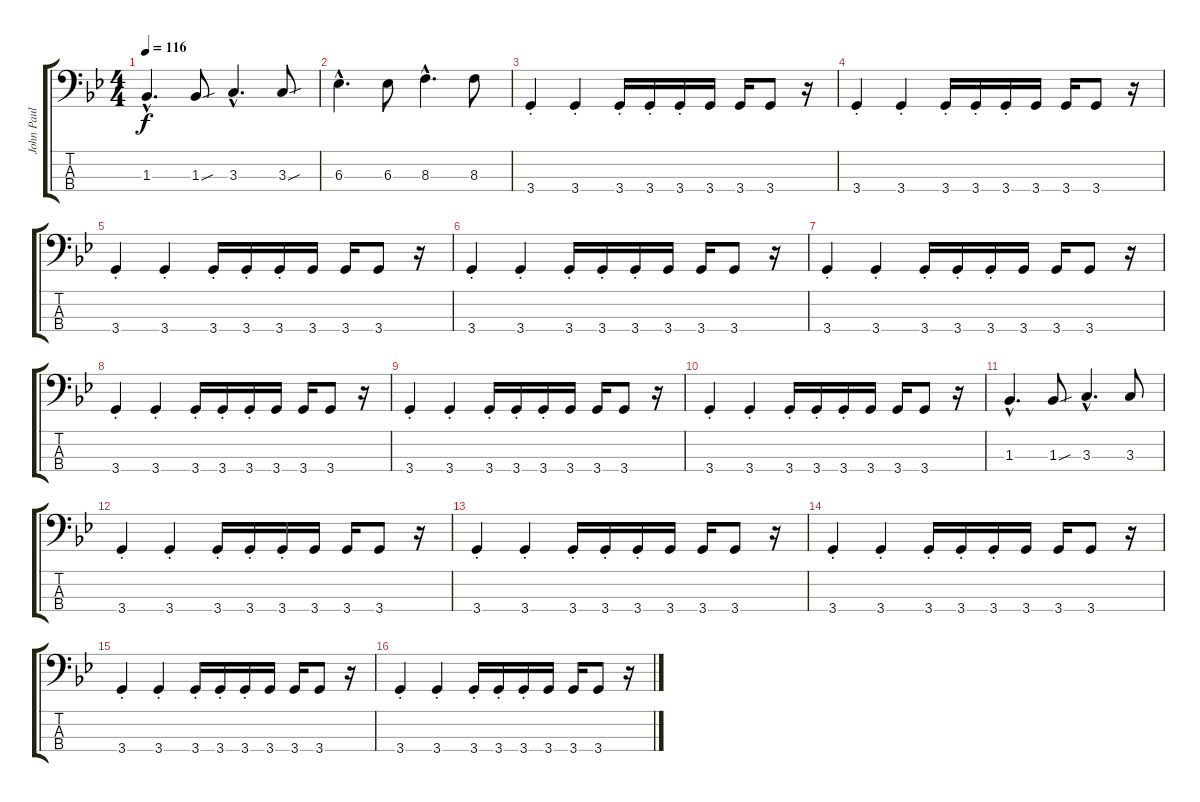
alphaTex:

\track ("John Paul Jones" "John Paul ") {instrument electricbassfinger}
\staff {score tabs}
\tuning (G2 D2 A1 E1) {hide}
\ts (4 4)
\tempo 116
\clef f4
\ks bb
1.3{hac}.4{d dy f} 1.3{sou}.8 3.3{hac}.4{d} 3.3{sou}.8 |
6.3{hac}.4{d} 6.3.8 8.3{hac}.4{d} 8.3.8 |
3.4{st}.4 3.4{st}.4 3.4{st}.16 3.4{st}.16 3.4{st}.16 3.4.16 3.4.16 3.4.8 r.16 |
3.4{st}.4 3.4{st}.4 3.4{st}.16 3.4{st}.16 3.4{st}.16 3.4.16 3.4.16 3.4.8 r.16 |
3.4{st}.4 3.4{st}.4 3.4{st}.16 3.4{st}.16 3.4{st}.16 3.4.16 3.4.16 3.4.8 r.16 |
3.4{st}.4 3.4{st}.4 3.4{st}.16 3.4{st}.16 3.4{st}.16 3.4.16 3.4.16 3.4.8 r.16 |
3.4{st}.4 3.4{st}.4 3.4{st}.16 3.4{st}.16 3.4{st}.16 3.4.16 3.4.16 3.4.8 r.16 |
3.4{st}.4 3.4{st}.4 3.4{st}.16 3.4{st}.16 3.4{st}.16 3.4.16 3.4.16 3.4.8 r.16 |
3.4{st}.4 3.4{st}.4 3.4{st}.16 3.4{st}.16 3.4{st}.16 3.4.16 3.4.16 3.4.8 r.16 |
3.4{st}.4 3.4{st}.4 3.4{st}.16 3.4{st}.16 3.4{st}.16 3.4.16 3.4.16 3.4.8 r.16 |
1.3{hac}.4{d} 1.3{sou}.8 3.3{hac}.4{d} 3.3.8 |
3.4{st}.4 3.4{st}.4 3.4{st}.16 3.4{st}.16 3.4{st}.16 3.4.16 3.4.16 3.4.8 r.16 |
3.4{st}.4 3.4{st}.4 3.4{st}.16 3.4{st}.16 3.4{st}.16 3.4.16 3.4.16 3.4.8 r.16 |
3.4{st}.4 3.4{st}.4 3.4{st}.16 3.4{st}.16 3.4{st}.16 3.4.16 3.4.16 3.4.8 r.16 |
3.4{st}.4 3.4{st}.4 3.4{st}.16 3.4{st}.16 3.4{st}.16 3.4.16 3.4.16 3.4.8 r.16 |
3.4{st}.4 3.4{st}.4 3.4{st}.16 3.4{st}.16 3.4{st}.16 3.4.16 3.4.16 3.4.8 r.16
